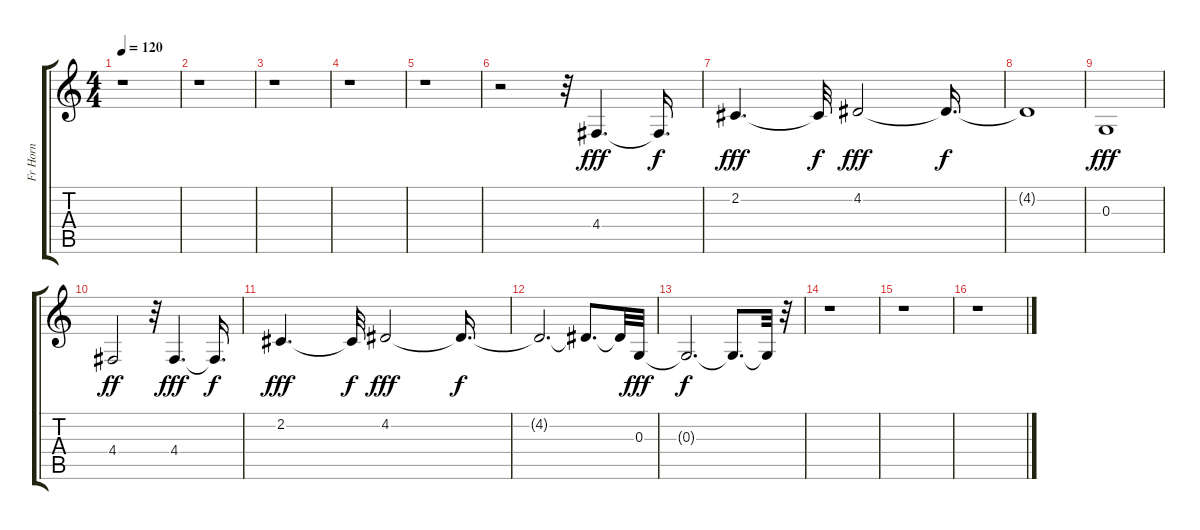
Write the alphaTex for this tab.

\track ("Fr Horn" "Fr Horn") {instrument frenchhorn}
\staff {score tabs}
\tuning (E4 B3 G3 D3 A2 E2) {hide}
\ts (4 4)
\tempo 120
\clef g2
\ks c
r.1{dy f} |
r.1 |
r.1 |
r.1 |
r.1 |
r.2 r.32 4.4.4{d dy fff volume 11 instrument frenchhorn} 4.4{t}.16{d dy f} |
2.2.4{d dy fff} 2.2{t}.32{dy f} 4.2.2{dy fff} 4.2{t}.16{d dy f} |
4.2{t}.1 |
0.3.1{dy fff} |
4.4.2{dy ff} r.32 4.4.4{d dy fff} 4.4{t}.16{d dy f} |
2.2.4{d dy fff} 2.2{t}.32{dy f} 4.2.2{dy fff} 4.2{t}.16{d dy f} |
4.2{t}.2{d} 4.2{t}.8{d} 4.2{t}.32 0.3.32{dy fff} |
0.3{t}.2{d dy f} 0.3{t}.8{d} 0.3{t}.32 r.32 |
r.1 |
r.1 |
r.1
